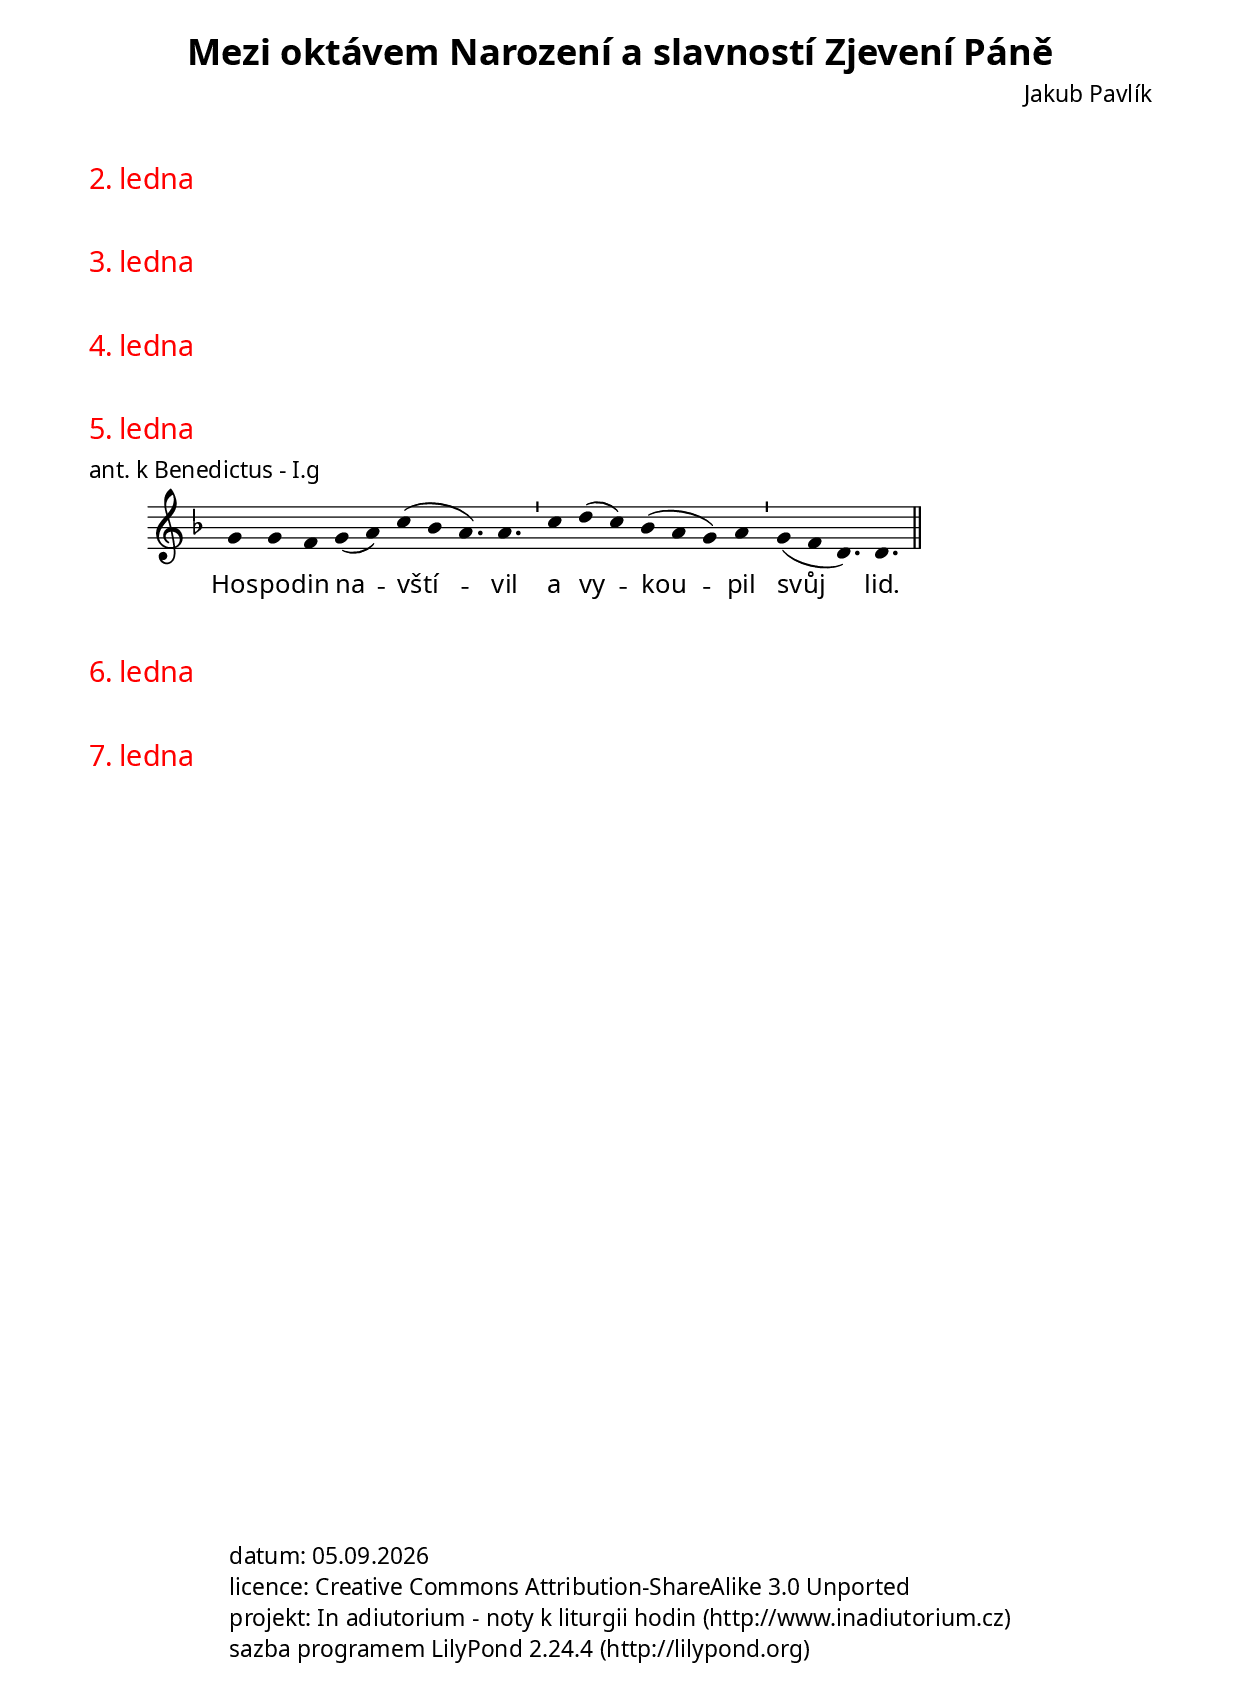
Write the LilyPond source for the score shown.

\version "2.16.0"

\header {
  title = "Mezi oktávem Narození a slavností Zjevení Páně"
  composer = "Jakub Pavlík"
}

\include "spolecne.ly"

\markup\nadpisDen{2. ledna}

\score {
  \relative c' {
    \choralniRezim
    
  }
  \addlyrics {
    V_jes -- lič -- kách le -- žel,
    a při -- tom se skvěl v_ne -- bes -- ké slá -- vě,
    při -- šel me -- zi nás,
    a při -- tom zů -- stá -- val u Ot -- ce.
  }
  \header {
    quid = "ant. k Benedictus"
    modus = ""
    differentia = "" 
    psalmus = ""
    id = ""
    piece = \markup {\sestavTitulekBezZalmu}
  }
}

\score {
  \relative c' {
    \choralniRezim
    
  }
  \addlyrics {
    Bet -- lém -- ské dí -- tě, Sy -- nu Bo -- ží,
    O -- tec tě po -- slal,
    a -- by -- chom mě -- li ži -- vot skr -- ze te -- be.
  }
  \header {
    quid = "ant. k Magnificat"
    modus = ""
    differentia = "" 
    psalmus = ""
    id = ""
    piece = \markup {\sestavTitulekBezZalmu}
  }
}

\markup\nadpisDen{3. ledna}

\score {
  \relative c' {
    \choralniRezim
    
  }
  \addlyrics {
    Slo -- vo se sta -- lo tě -- lem
    a pře -- bý -- va -- lo me -- zi ná -- mi,
    pl -- né mi -- los -- ti a prav -- dy;
    z_je -- ho pl -- nos -- ti jsme všich -- ni dos -- ta -- li,
    a to mi -- lost za mi -- los -- tí.
    A -- le -- lu -- ja.
  }
  \header {
    quid = "ant. k Benedictus"
    modus = ""
    differentia = "" 
    psalmus = ""
    id = ""
    piece = \markup {\sestavTitulekBezZalmu}
  }
}

\score {
  \relative c' {
    \choralniRezim
    
  }
  \addlyrics {
    Na -- še srd -- ce já -- sá sva -- tou ra -- dos -- tí,
    ne -- boť svě -- tu se do -- sta -- lo věč -- né spá -- sy.
    A -- le -- lu -- ja.
  }
  \header {
    quid = "ant. k Magnificat"
    modus = ""
    differentia = "" 
    psalmus = ""
    id = ""
    piece = \markup {\sestavTitulekBezZalmu}
  }
}

\markup\nadpisDen{4. ledna}

\score {
  \relative c' {
    \choralniRezim
    
  }
  \addlyrics {
    V_Kris -- tu pře -- bý -- vá pl -- nost bož -- ství,
    stal se jed -- ním z_nás 
    a byl nám po -- dob -- ný ve všem kro -- mě hří -- chu,
    a -- by nás u -- či -- nil no -- vý -- mi lid -- mi.
    A -- le -- lu -- ja.
  }
  \header {
    quid = "ant. k Benedictus"
    modus = ""
    differentia = "" 
    psalmus = ""
    id = ""
    piece = \markup {\sestavTitulekBezZalmu}
  }
}

\score {
  \relative c' {
    \choralniRezim
    
  }
  \addlyrics {
    Vy -- šel jsem od Ot -- ce
    a při -- šel jsem na svět;
    ne -- při -- šel jsem to -- tiž sám od se -- be,
    a -- le po -- slal mě můj O -- tec.
  }
  \header {
    quid = "ant. k Magnificat"
    modus = ""
    differentia = "" 
    psalmus = ""
    id = ""
    piece = \markup {\sestavTitulekBezZalmu}
  }
}

\markup\nadpisDen{5. ledna}

\score {
  \relative c'' {
    \choralniRezim
    \key f\major
    g4 g f g( a)  c( bes a4.) a \barMin
    c4 d( c) bes( a g) a \barMin g( f d4.) d \barFinalis
  }
  \addlyrics {
    Hos -- po -- din na -- vští -- vil a vy -- kou -- pil svůj lid.
  }
  \header {
    quid = "ant. k Benedictus"
    modus = "I"
    differentia = "g" 
    psalmus = ""
    id = ""
    fons = "zaltar, patek lichych tydnu, k Benedictus"
    fial = "antifony/ferie_kantevgant.ly#t1-pa-ben"
    piece = \markup {\sestavTitulekBezZalmu}
  }
}

\score {
  \relative c' {
    \choralniRezim
    
  }
  \addlyrics {
    Na -- šli jsme to -- ho, 
    o kte -- rém psal Moj -- žíš v_zá -- ko -- ně
    i pro -- ro -- ci.
    Je to Je -- žíš,
    syn Jo -- se -- fův z_Na -- za -- re -- ta.
  }
  \header {
    quid = "ant. k Magnificat"
    modus = ""
    differentia = "" 
    psalmus = ""
    id = ""
    piece = \markup {\sestavTitulekBezZalmu}
  }
}

\markup\nadpisDen{6. ledna}

\score {
  \relative c' {
    \choralniRezim
    
  }
  \addlyrics {
    Je -- žíš Kris -- tus, náš Pán,
    je ten, kte -- rý při -- šel skr -- ze vo -- du a krev.
  }
  \header {
    quid = "ant. k Benedictus"
    modus = ""
    differentia = "" 
    psalmus = ""
    id = ""
    piece = \markup {\sestavTitulekBezZalmu}
  }
}

\score {
  \relative c' {
    \choralniRezim
    
  }
  \addlyrics {
    Z_ne -- be se o -- zval hlas:
    Ty jsi můj mi -- lo -- va -- ný Syn,
    v_to -- bě mám za -- lí -- be -- ní.
  }
  \header {
    quid = "ant. k Magnificat"
    modus = ""
    differentia = "" 
    psalmus = ""
    id = ""
    piece = \markup {\sestavTitulekBezZalmu}
  }
}

\markup\nadpisDen{7. ledna}

\score {
  \relative c' {
    \choralniRezim
    
  }
  \addlyrics {
    Na -- ro -- dil se nám Kris -- tus Pán, o němž je psá -- no:
    Je -- ho krá -- lov -- ství ne -- bu -- de mít kon -- ce.
  }
  \header {
    quid = "ant. k Benedictus"
    modus = ""
    differentia = "" 
    psalmus = ""
    id = ""
    piece = \markup {\sestavTitulekBezZalmu}
  }
}